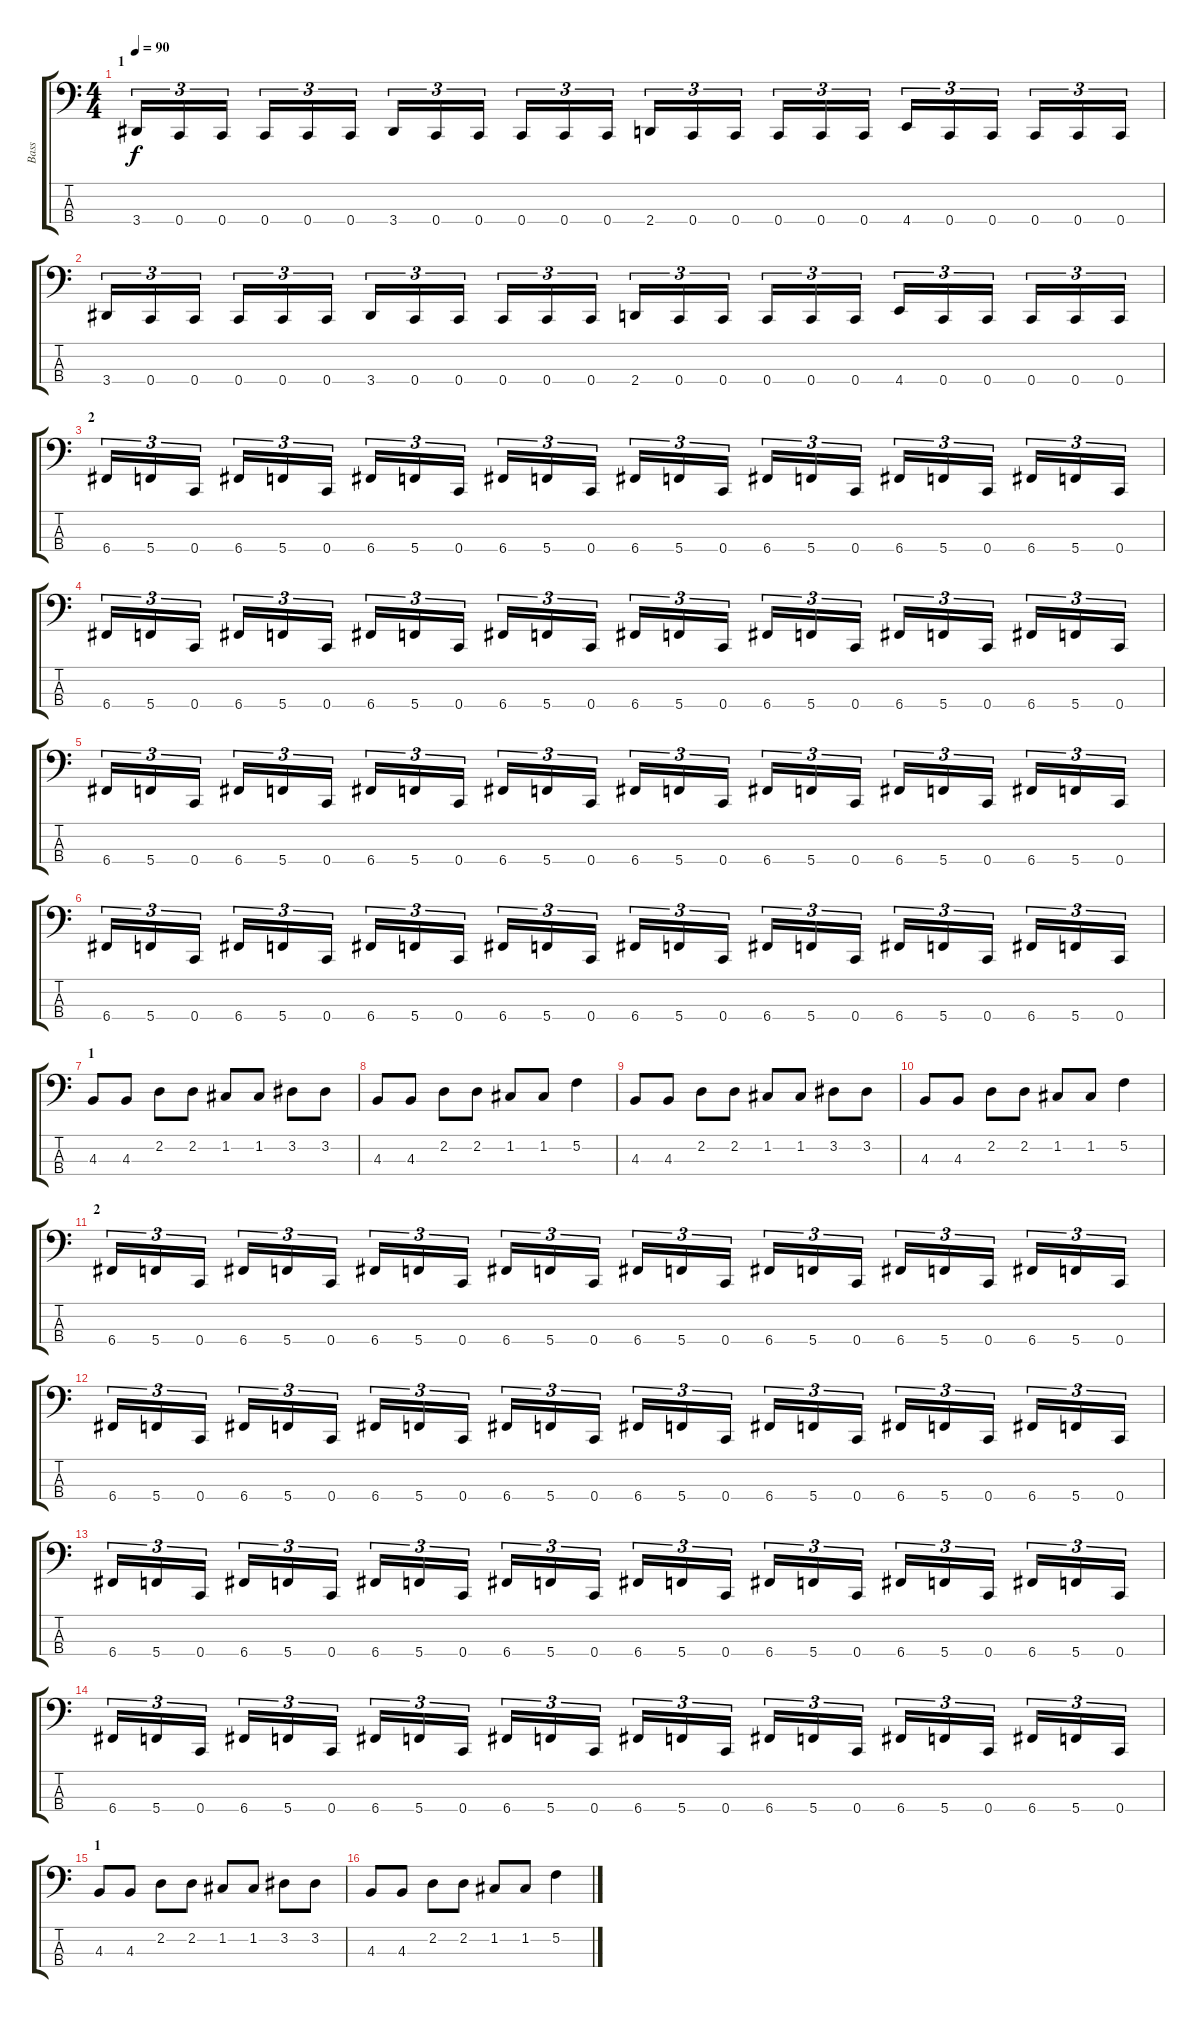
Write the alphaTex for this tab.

\track ("Bass" "Bass") {instrument electricbassfinger}
\staff {score tabs}
\tuning (F2 C2 G1 C1) {hide}
\ts (4 4)
\section ("" "1")
\tempo 90
\clef f4
\ks c
3.4.16{tu (3 2) dy f instrument electricbassfinger} 0.4.16{tu (3 2)} 0.4.16{tu (3 2)} 0.4.16{tu (3 2)} 0.4.16{tu (3 2)} 0.4.16{tu (3 2)} 3.4.16{tu (3 2)} 0.4.16{tu (3 2)} 0.4.16{tu (3 2)} 0.4.16{tu (3 2)} 0.4.16{tu (3 2)} 0.4.16{tu (3 2)} 2.4.16{tu (3 2)} 0.4.16{tu (3 2)} 0.4.16{tu (3 2)} 0.4.16{tu (3 2)} 0.4.16{tu (3 2)} 0.4.16{tu (3 2)} 4.4.16{tu (3 2)} 0.4.16{tu (3 2)} 0.4.16{tu (3 2)} 0.4.16{tu (3 2)} 0.4.16{tu (3 2)} 0.4.16{tu (3 2)} |
3.4.16{tu (3 2)} 0.4.16{tu (3 2)} 0.4.16{tu (3 2)} 0.4.16{tu (3 2)} 0.4.16{tu (3 2)} 0.4.16{tu (3 2)} 3.4.16{tu (3 2)} 0.4.16{tu (3 2)} 0.4.16{tu (3 2)} 0.4.16{tu (3 2)} 0.4.16{tu (3 2)} 0.4.16{tu (3 2)} 2.4.16{tu (3 2)} 0.4.16{tu (3 2)} 0.4.16{tu (3 2)} 0.4.16{tu (3 2)} 0.4.16{tu (3 2)} 0.4.16{tu (3 2)} 4.4.16{tu (3 2)} 0.4.16{tu (3 2)} 0.4.16{tu (3 2)} 0.4.16{tu (3 2)} 0.4.16{tu (3 2)} 0.4.16{tu (3 2)} |
\section ("" "2")
6.4.16{tu (3 2)} 5.4.16{tu (3 2)} 0.4.16{tu (3 2)} 6.4.16{tu (3 2)} 5.4.16{tu (3 2)} 0.4.16{tu (3 2)} 6.4.16{tu (3 2)} 5.4.16{tu (3 2)} 0.4.16{tu (3 2)} 6.4.16{tu (3 2)} 5.4.16{tu (3 2)} 0.4.16{tu (3 2)} 6.4.16{tu (3 2)} 5.4.16{tu (3 2)} 0.4.16{tu (3 2)} 6.4.16{tu (3 2)} 5.4.16{tu (3 2)} 0.4.16{tu (3 2)} 6.4.16{tu (3 2)} 5.4.16{tu (3 2)} 0.4.16{tu (3 2)} 6.4.16{tu (3 2)} 5.4.16{tu (3 2)} 0.4.16{tu (3 2)} |
6.4.16{tu (3 2)} 5.4.16{tu (3 2)} 0.4.16{tu (3 2)} 6.4.16{tu (3 2)} 5.4.16{tu (3 2)} 0.4.16{tu (3 2)} 6.4.16{tu (3 2)} 5.4.16{tu (3 2)} 0.4.16{tu (3 2)} 6.4.16{tu (3 2)} 5.4.16{tu (3 2)} 0.4.16{tu (3 2)} 6.4.16{tu (3 2)} 5.4.16{tu (3 2)} 0.4.16{tu (3 2)} 6.4.16{tu (3 2)} 5.4.16{tu (3 2)} 0.4.16{tu (3 2)} 6.4.16{tu (3 2)} 5.4.16{tu (3 2)} 0.4.16{tu (3 2)} 6.4.16{tu (3 2)} 5.4.16{tu (3 2)} 0.4.16{tu (3 2)} |
6.4.16{tu (3 2)} 5.4.16{tu (3 2)} 0.4.16{tu (3 2)} 6.4.16{tu (3 2)} 5.4.16{tu (3 2)} 0.4.16{tu (3 2)} 6.4.16{tu (3 2)} 5.4.16{tu (3 2)} 0.4.16{tu (3 2)} 6.4.16{tu (3 2)} 5.4.16{tu (3 2)} 0.4.16{tu (3 2)} 6.4.16{tu (3 2)} 5.4.16{tu (3 2)} 0.4.16{tu (3 2)} 6.4.16{tu (3 2)} 5.4.16{tu (3 2)} 0.4.16{tu (3 2)} 6.4.16{tu (3 2)} 5.4.16{tu (3 2)} 0.4.16{tu (3 2)} 6.4.16{tu (3 2)} 5.4.16{tu (3 2)} 0.4.16{tu (3 2)} |
6.4.16{tu (3 2)} 5.4.16{tu (3 2)} 0.4.16{tu (3 2)} 6.4.16{tu (3 2)} 5.4.16{tu (3 2)} 0.4.16{tu (3 2)} 6.4.16{tu (3 2)} 5.4.16{tu (3 2)} 0.4.16{tu (3 2)} 6.4.16{tu (3 2)} 5.4.16{tu (3 2)} 0.4.16{tu (3 2)} 6.4.16{tu (3 2)} 5.4.16{tu (3 2)} 0.4.16{tu (3 2)} 6.4.16{tu (3 2)} 5.4.16{tu (3 2)} 0.4.16{tu (3 2)} 6.4.16{tu (3 2)} 5.4.16{tu (3 2)} 0.4.16{tu (3 2)} 6.4.16{tu (3 2)} 5.4.16{tu (3 2)} 0.4.16{tu (3 2)} |
\section ("" "1")
4.3.8 4.3.8 2.2.8 2.2.8 1.2.8 1.2.8 3.2.8 3.2.8 |
4.3.8 4.3.8 2.2.8 2.2.8 1.2.8 1.2.8 5.2.4 |
4.3.8 4.3.8 2.2.8 2.2.8 1.2.8 1.2.8 3.2.8 3.2.8 |
4.3.8 4.3.8 2.2.8 2.2.8 1.2.8 1.2.8 5.2.4 |
\section ("" "2")
6.4.16{tu (3 2)} 5.4.16{tu (3 2)} 0.4.16{tu (3 2)} 6.4.16{tu (3 2)} 5.4.16{tu (3 2)} 0.4.16{tu (3 2)} 6.4.16{tu (3 2)} 5.4.16{tu (3 2)} 0.4.16{tu (3 2)} 6.4.16{tu (3 2)} 5.4.16{tu (3 2)} 0.4.16{tu (3 2)} 6.4.16{tu (3 2)} 5.4.16{tu (3 2)} 0.4.16{tu (3 2)} 6.4.16{tu (3 2)} 5.4.16{tu (3 2)} 0.4.16{tu (3 2)} 6.4.16{tu (3 2)} 5.4.16{tu (3 2)} 0.4.16{tu (3 2)} 6.4.16{tu (3 2)} 5.4.16{tu (3 2)} 0.4.16{tu (3 2)} |
6.4.16{tu (3 2)} 5.4.16{tu (3 2)} 0.4.16{tu (3 2)} 6.4.16{tu (3 2)} 5.4.16{tu (3 2)} 0.4.16{tu (3 2)} 6.4.16{tu (3 2)} 5.4.16{tu (3 2)} 0.4.16{tu (3 2)} 6.4.16{tu (3 2)} 5.4.16{tu (3 2)} 0.4.16{tu (3 2)} 6.4.16{tu (3 2)} 5.4.16{tu (3 2)} 0.4.16{tu (3 2)} 6.4.16{tu (3 2)} 5.4.16{tu (3 2)} 0.4.16{tu (3 2)} 6.4.16{tu (3 2)} 5.4.16{tu (3 2)} 0.4.16{tu (3 2)} 6.4.16{tu (3 2)} 5.4.16{tu (3 2)} 0.4.16{tu (3 2)} |
6.4.16{tu (3 2)} 5.4.16{tu (3 2)} 0.4.16{tu (3 2)} 6.4.16{tu (3 2)} 5.4.16{tu (3 2)} 0.4.16{tu (3 2)} 6.4.16{tu (3 2)} 5.4.16{tu (3 2)} 0.4.16{tu (3 2)} 6.4.16{tu (3 2)} 5.4.16{tu (3 2)} 0.4.16{tu (3 2)} 6.4.16{tu (3 2)} 5.4.16{tu (3 2)} 0.4.16{tu (3 2)} 6.4.16{tu (3 2)} 5.4.16{tu (3 2)} 0.4.16{tu (3 2)} 6.4.16{tu (3 2)} 5.4.16{tu (3 2)} 0.4.16{tu (3 2)} 6.4.16{tu (3 2)} 5.4.16{tu (3 2)} 0.4.16{tu (3 2)} |
6.4.16{tu (3 2)} 5.4.16{tu (3 2)} 0.4.16{tu (3 2)} 6.4.16{tu (3 2)} 5.4.16{tu (3 2)} 0.4.16{tu (3 2)} 6.4.16{tu (3 2)} 5.4.16{tu (3 2)} 0.4.16{tu (3 2)} 6.4.16{tu (3 2)} 5.4.16{tu (3 2)} 0.4.16{tu (3 2)} 6.4.16{tu (3 2)} 5.4.16{tu (3 2)} 0.4.16{tu (3 2)} 6.4.16{tu (3 2)} 5.4.16{tu (3 2)} 0.4.16{tu (3 2)} 6.4.16{tu (3 2)} 5.4.16{tu (3 2)} 0.4.16{tu (3 2)} 6.4.16{tu (3 2)} 5.4.16{tu (3 2)} 0.4.16{tu (3 2)} |
\section ("" "1")
4.3.8 4.3.8 2.2.8 2.2.8 1.2.8 1.2.8 3.2.8 3.2.8 |
4.3.8 4.3.8 2.2.8 2.2.8 1.2.8 1.2.8 5.2.4
